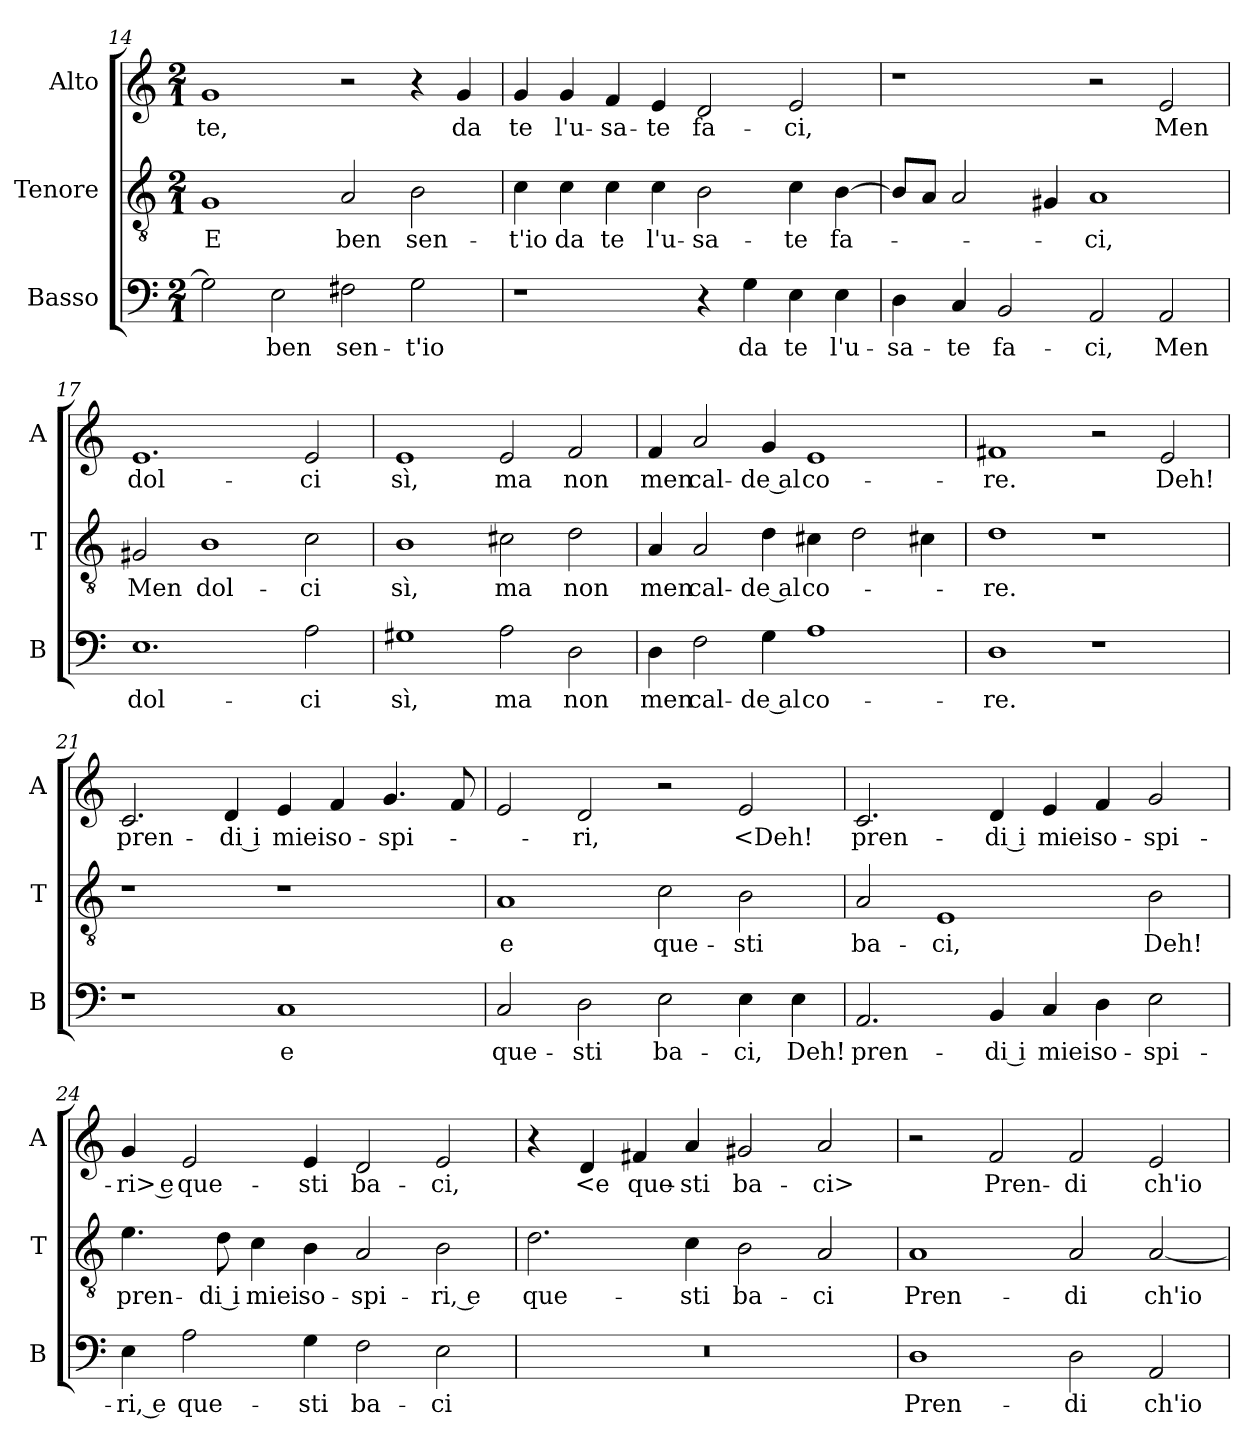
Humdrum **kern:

**kern	**text	**kern	**text	**kern	**text
*part3	*part3	*part2	*part2	*part1	*part1
*staff3	*staff3	*staff2	*staff2	*staff1	*staff1
*I"Basso	*	*I"Tenore	*	*I"Alto	*
*I'B	*	*I'T	*	*I'A	*
*clefF4	*	*clefGv2	*	*clefG2	*
*k[]	*	*k[]	*	*k[]	*
*M2/1	*	*M2/1	*	*M2/1	*
=14	=14	=14	=14	=14	=14
2G]	.	1G	E	1g	te,
2E	ben	.	.	.	.
2F#X	sen-	2A	ben	2r	.
2G	-t'io	2B	sen-	4r	.
.	.	.	.	4g	da
=15	=15	=15	=15	=15	=15
1r	.	4c	-t'io	4g	te
.	.	4c	da	4g	l'u-
.	.	4c	te	4f	-sa-
.	.	4c	l'u-	4e	-te
4r	.	2B	-sa-	2d	fa-
4G	da	.	.	.	.
4E	te	4c	-te	2e	-ci,
4E	l'u-	[4B	fa-	.	.
=16	=16	=16	=16	=16	=16
4D	-sa-	8BL]	.	1r	.
.	.	8AJ	.	.	.
4C	-te	2A	.	.	.
2BB	fa-	.	.	.	.
.	.	4G#X	.	.	.
2AA	-ci,	1A	-ci,	2r	.
2AA	Men	.	.	2e	Men
=17	=17	=17	=17	=17	=17
1.E	dol-	2G#X	Men	1.e	dol-
.	.	1B	dol-	.	.
2A	-ci	2c	-ci	2e	-ci
=18	=18	=18	=18	=18	=18
1G#X	sì,	1B	sì,	1e	sì,
2A	ma	2c#X	ma	2e	ma
2D	non	2d	non	2f	non
=19	=19	=19	=19	=19	=19
4D	men	4A	men	4f	men
2F	cal-	2A	cal-	2a	cal-
4G	-de al	4d	-de al	4g	-de al
1A	co-	4c#X	co-	1e	co-
.	.	2d	.	.	.
.	.	4c#X	.	.	.
=20	=20	=20	=20	=20	=20
1D	-re.	1d	-re.	1f#X	-re.
1r	.	1r	.	2r	.
.	.	.	.	2e	Deh!
=21	=21	=21	=21	=21	=21
1r	.	1r	.	2.c	pren-
.	.	.	.	4d	-di i
1C	e	1r	.	4e	miei
.	.	.	.	4f	so-
.	.	.	.	4.g	-spi-
.	.	.	.	8f	.
=22	=22	=22	=22	=22	=22
2C	que-	1A	e	2e	.
2D	-sti	.	.	2d	-ri,
2E	ba-	2c	que-	2r	.
4E	-ci,	2B	-sti	2e	<Deh!
4E	Deh!	.	.	.	.
=23	=23	=23	=23	=23	=23
2.AA	pren-	2A	ba-	2.c	pren-
.	.	1E	-ci,	.	.
4BB	-di i	.	.	4d	-di i
4C	miei	.	.	4e	miei
4D	so-	.	.	4f	so-
2E	-spi-	2B	Deh!	2g	-spi-
=24	=24	=24	=24	=24	=24
4E	-ri, e	4.e	pren-	4g	-ri> e
2A	que-	.	.	2e	que-
.	.	8d	-di i	.	.
.	.	4c	miei	.	.
4G	-sti	4B	so-	4e	-sti
2F	ba-	2A	-spi-	2d	ba-
2E	-ci	2B	-ri, e	2e	-ci,
=25	=25	=25	=25	=25	=25
0r	.	2.d	que-	4r	.
.	.	.	.	4d	<e
.	.	.	.	4f#X	que-
.	.	4c	-sti	4a	-sti
.	.	2B	ba-	2g#X	ba-
.	.	2A	-ci	2a	-ci>
=26	=26	=26	=26	=26	=26
1D	Pren-	1A	Pren-	2r	.
.	.	.	.	2f	Pren-
2D	-di	2A	-di	2f	-di
2AA	ch'io	[2A	ch'io	2e	ch'io
=	=	=	=	=	=
*-	*-	*-	*-	*-	*-
